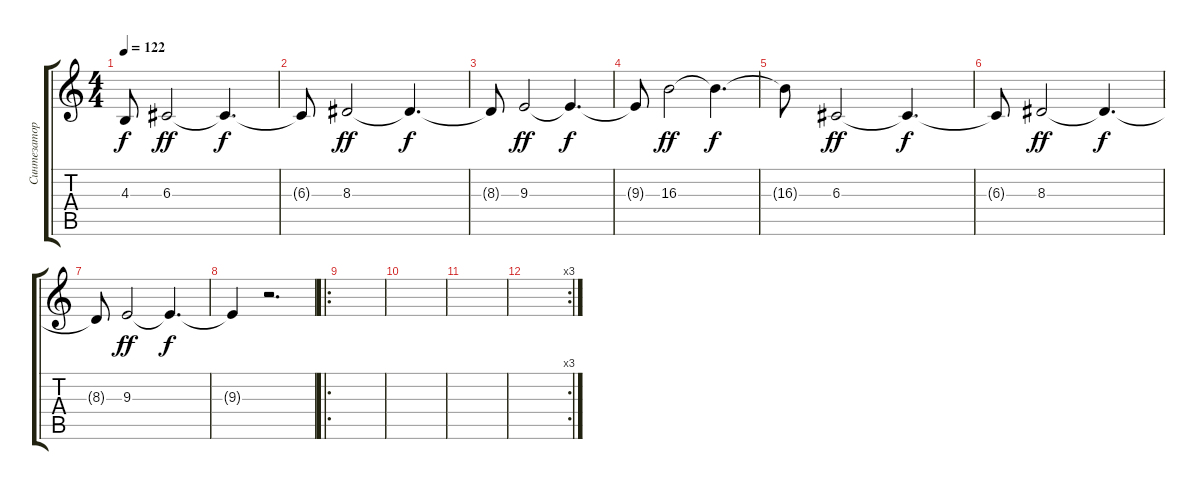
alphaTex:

\track ("Синтезатор" "Синтезатор") {instrument stringensemble2}
\staff {score tabs}
\tuning (E4 B3 G3 D3 A2 E2) {hide}
\ts (4 4)
\tempo 122
\clef g2
\ks c
4.3{t}.8{dy f} 6.3.2{dy ff} 6.3{t}.4{d dy f} |
6.3{t}.8 8.3.2{dy ff} 8.3{t}.4{d dy f} |
8.3{t}.8 9.3.2{dy ff} 9.3{t}.4{d dy f} |
9.3{t}.8 16.3.2{dy ff} 16.3{t}.4{d dy f} |
16.3{t}.8 6.3.2{dy ff} 6.3{t}.4{d dy f} |
6.3{t}.8 8.3.2{dy ff} 8.3{t}.4{d dy f} |
8.3{t}.8 9.3.2{dy ff} 9.3{t}.4{d dy f} |
9.3{t}.4 r.2{d} |
\ro
|
|
|
\rc 3
